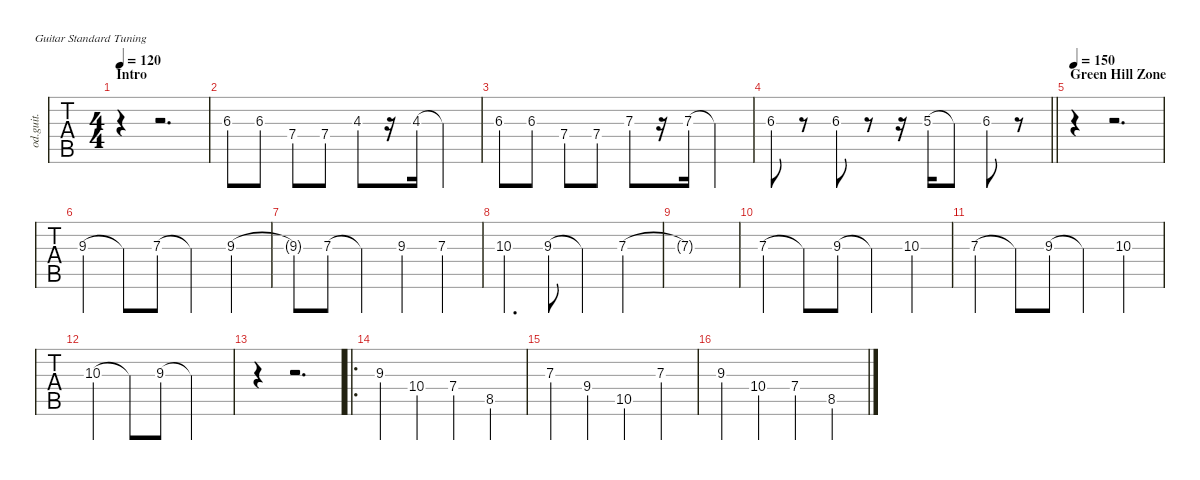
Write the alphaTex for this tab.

\defaultSystemsLayout 4
\hideDynamics
\bracketExtendMode nobrackets
\otherSystemsTrackNameOrientation horizontal
\track ("E Guitar 2" "od.guit.") {instrument overdrivenguitar}
\staff {tabs}
\tuning (E4 B3 G3 D3 A2 E2)
\ts (4 4)
\beaming (8 2 2 2 2)
\section ("" "Intro")
\tempo 120
\clef g2
\ks c
r.4{dy f instrument overdrivenguitar} r.2{d} |
6.3{acc #}.8 6.3{acc #}.8 7.4.8 7.4.8 4.3.8 r.16 4.3.16 4.3{t}.4 |
6.3{acc #}.8 6.3{acc #}.8 7.4.8 7.4.8 7.3.8 r.16 7.3.16 7.3{t}.4 |
\barLineRight lightlight
6.3{acc #}.8 r.8 6.3{acc #}.8 r.8 r.16 5.3.16 5.3{t}.8 6.3{acc #}.8 r.8 |
\section ("" "Green Hill Zone")
\tempo 150
r.4 r.2{d} |
9.3.4 9.3{t}.8 7.3.8 7.3{t}.4 9.3.4 |
9.3{t}.8 7.3.8 7.3{t}.4 9.3{st}.4 7.3{st}.4 |
10.3.4{d} 9.3.8 9.3{t}.4 7.3.4 |
7.3{t}.1 |
7.3.4 7.3{t}.8 9.3{st}.8 9.3{t}.4 10.3{st}.4 |
7.3.4 7.3{t}.8 9.3{st}.8 9.3{t}.4 10.3{st}.4 |
10.3.4 10.3{t}.8 9.3.8 9.3{t}.2 |
r.4 r.2{d} |
\ro
9.3.4 10.4.4 7.4.4 8.5.4 |
7.3.4 9.4.4 10.5.4 7.3.4 |
9.3.4 10.4.4 7.4.4 8.5.4
